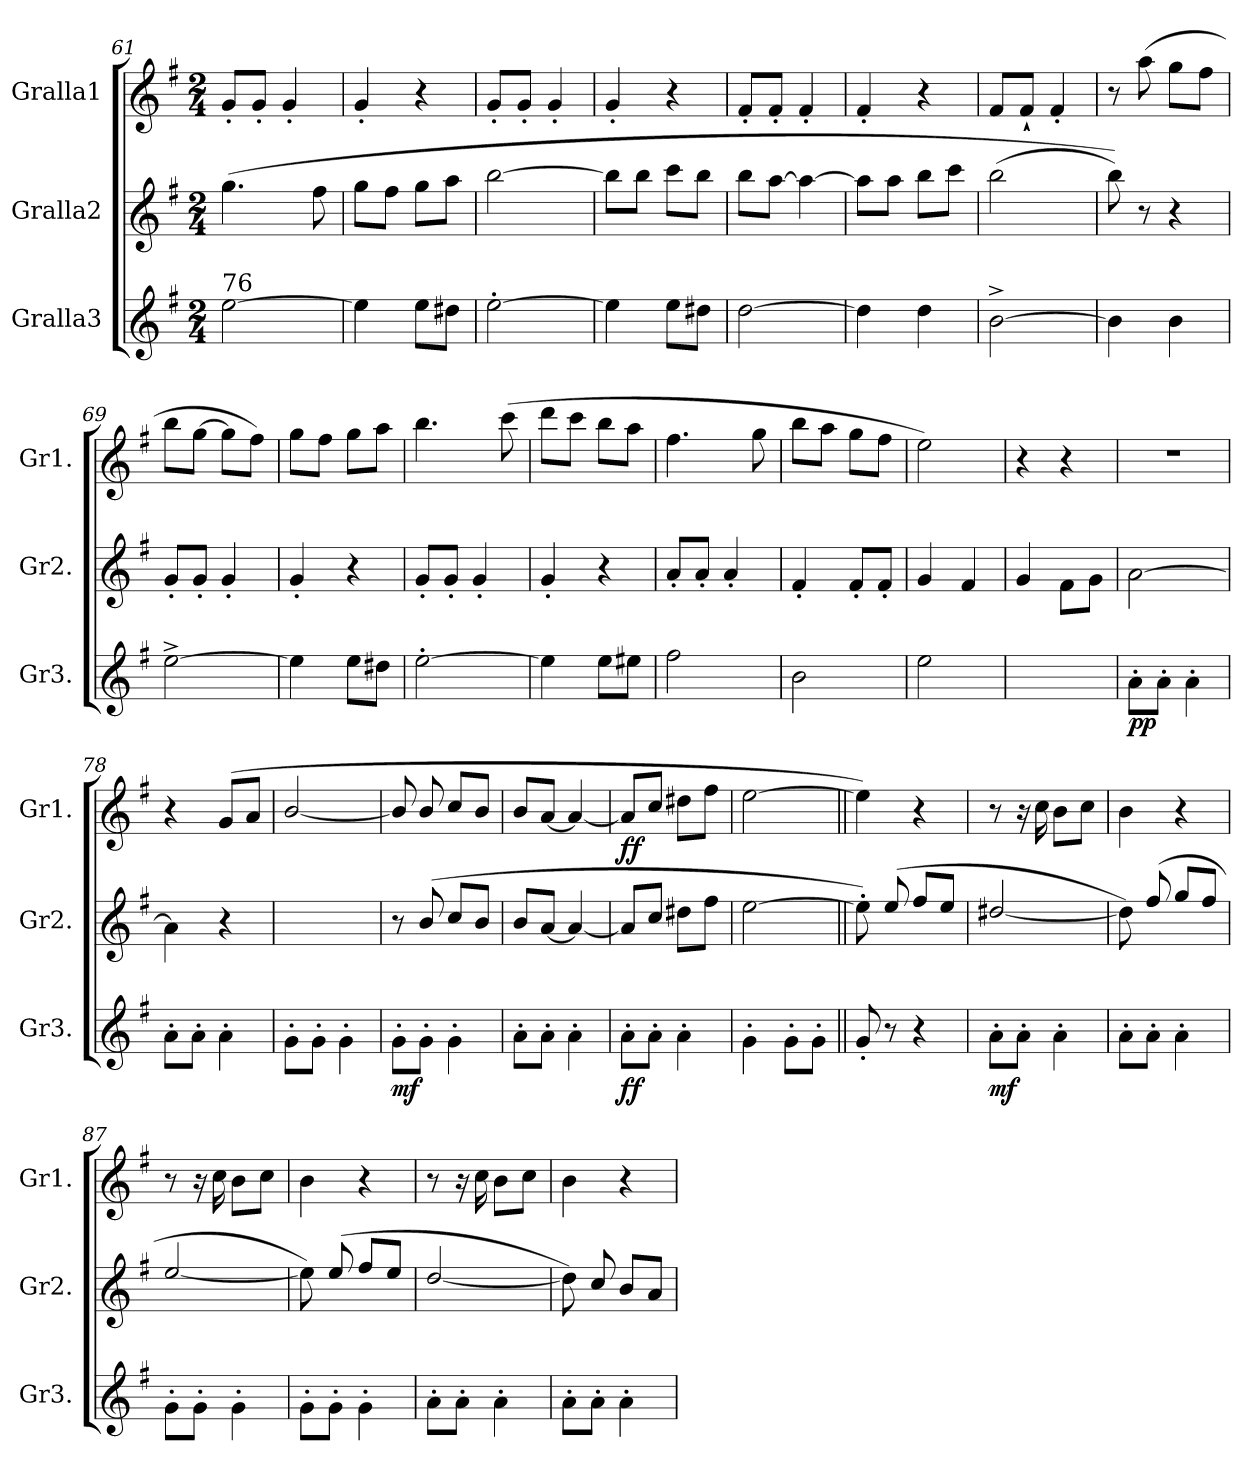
**kern	**dynam	**kern	**kern	**dynam
*part3	*part3	*part2	*part1	*part1
*staff3	*staff3	*staff2	*staff1	*staff1
*I"Gralla3	*	*I"Gralla2	*I"Gralla1	*
*I'Gr3.	*	*I'Gr2.	*I'Gr1.	*
*clefG2	*	*clefG2	*clefG2	*
*k[f#]	*	*k[f#]	*k[f#]	*
*M2/4	*	*M2/4	*M2/4	*
=61	=61	=61	=61	=61
!LO:TX:a:t=76	!	!	!	!
[2ee\	.	(>4.gg\	8g'/L	.
.	.	.	8g'/J	.
.	.	.	4g'/	.
.	.	8ff#\	.	.
=62	=62	=62	=62	=62
4ee\]	.	8gg\L	4g'/	.
.	.	8ff#\J	.	.
8ee\L	.	8gg\L	4r	.
8dd#X\J	.	8aa\J	.	.
=63	=63	=63	=63	=63
[2ee'\	.	[2bb\	8g'/L	.
.	.	.	8g'/J	.
.	.	.	4g'/	.
=64	=64	=64	=64	=64
4ee\]	.	8bb\L]	4g'/	.
.	.	8bb\J	.	.
8ee\L	.	8ccc\L	4r	.
8dd#X\J	.	8bb\J	.	.
=65	=65	=65	=65	=65
[2dd\	.	8bb\L	8f#'/L	.
.	.	[8aa\J	8f#'/J	.
.	.	4aa\_	4f#'/	.
=66	=66	=66	=66	=66
4dd\]	.	8aa\L]	4f#'/	.
.	.	8aa\J	.	.
4dd\	.	8bb\L	4r	.
.	.	8ccc\J	.	.
=67	=67	=67	=67	=67
[2b^\	.	(>2bb\	8f#/L	.
.	.	.	8f#''/J	.
.	.	.	4f#'/	.
=68	=68	=68	=68	=68
4b\]	.	8bb\))	8r	.
.	.	8r	(>8aa\	.
4b\	.	4r	8gg\L	.
.	.	.	8ff#\J	.
!!LO:LB:g=z
=69	=69	=69	=69	=69
[2ee^\	.	8g'/L	8bb\L	.
.	.	8g'/J	[8gg\J	.
.	.	4g'/	8gg\L]	.
.	.	.	8ff#\J)	.
=70	=70	=70	=70	=70
4ee\]	.	4g'/	8gg\L	.
.	.	.	8ff#\J	.
8ee\L	.	4r	8gg\L	.
8dd#X\J	.	.	8aa\J	.
=71	=71	=71	=71	=71
[2ee'\	.	8g'/L	4.bb\	.
.	.	8g'/J	.	.
.	.	4g'/	.	.
.	.	.	(>8ccc\	.
=72	=72	=72	=72	=72
4ee\]	.	4g'/	8ddd\L	.
.	.	.	8ccc\J	.
8ee\L	.	4r	8bb\L	.
8ee#X\J	.	.	8aa\J	.
=73	=73	=73	=73	=73
2ff#\	.	8a'/L	4.ff#\	.
.	.	8a'/J	.	.
.	.	4a'/	.	.
.	.	.	8gg\	.
=74	=74	=74	=74	=74
2b\	.	4f#'/	8bb\L	.
.	.	.	8aa\J	.
.	.	8f#'/L	8gg\L	.
.	.	8f#'/J	8ff#\J	.
=75	=75	=75	=75	=75
2ee\	.	4g/	2ee\)	.
.	.	4f#/	.	.
=76	=76	=76	=76	=76
2ryy	.	4g/	4r	.
.	.	8f#\L	4r	.
.	.	8g\J	.	.
=77	=77	=77	=77	=77
!	!LO:DY:b	!	!	!
8a'\L	pp	[2a\	2r	.
8a'\J	.	.	.	.
4a'\	.	.	.	.
=78	=78	=78	=78	=78
8a'\L	.	4a\]	4r	.
8a'\J	.	.	.	.
4a'\	.	4r	(>8g/L	.
.	.	.	8a/J	.
=79	=79	=79	=79	=79
8g'\L	.	2ryy	[2b/	.
8g'\J	.	.	.	.
4g'\	.	.	.	.
=80	=80	=80	=80	=80
!	!LO:DY:b	!	!	!
8g'\L	mf	8r	8b/]	.
8g'\J	.	(>8b/	8b/	.
4g'\	.	8cc/L	8cc/L	.
.	.	8b/J	8b/J	.
!!LO:LB:g=z
=81	=81	=81	=81	=81
8a'\L	.	8b/L	8b/L	.
8a'\J	.	[8a/J	[8a/J	.
4a'\	.	4a/_	4a/_	.
=82	=82	=82	=82	=82
!	!LO:DY:b	!	!	!LO:DY:b
8a'\L	ff	8a/L]	8a/L]	ff
8a'\J	.	8cc/J	8cc/J	.
4a'\	.	8dd#X\L	8dd#X\L	.
.	.	8ff#\J	8ff#\J	.
=83	=83	=83	=83	=83
4g'\	.	[2ee\	[2ee\	.
8g'\L	.	.	.	.
8g'\J	.	.	.	.
=84||	=84||	=84||	=84||	=84||
8g'/	.	8ee'\])	4ee\])	.
8r	.	(>8ee/	.	.
4r	.	8ff#/L	4r	.
.	.	8ee/J	.	.
=85	=85	=85	=85	=85
!	!LO:DY:b	!	!	!
8a'\L	mf	[2dd#X/	8r	.
8a'\J	.	.	16r	.
.	.	.	16cc\	.
4a'\	.	.	8b\L	.
.	.	.	8cc\J	.
=86	=86	=86	=86	=86
8a'\L	.	8dd#\])	4b\	.
8a'\J	.	(>8ff#/	.	.
4a'\	.	8gg/L	4r	.
.	.	8ff#/J	.	.
=87	=87	=87	=87	=87
8g'\L	.	[2ee/	8r	.
8g'\J	.	.	16r	.
.	.	.	16cc\	.
4g'\	.	.	8b\L	.
.	.	.	8cc\J	.
=88	=88	=88	=88	=88
8g'\L	.	8ee\])	4b\	.
8g'\J	.	(>8ee/	.	.
4g'\	.	8ff#/L	4r	.
.	.	8ee/J	.	.
=89	=89	=89	=89	=89
8a'\L	.	[2dd/	8r	.
8a'\J	.	.	16r	.
.	.	.	16cc\	.
4a'\	.	.	8b\L	.
.	.	.	8cc\J	.
=90	=90	=90	=90	=90
8a'\L	.	8dd\])	4b\	.
8a'\J	.	8cc/	.	.
4a'\	.	8b/L	4r	.
.	.	8a/J	.	.
=	=	=	=	=
*-	*-	*-	*-	*-
